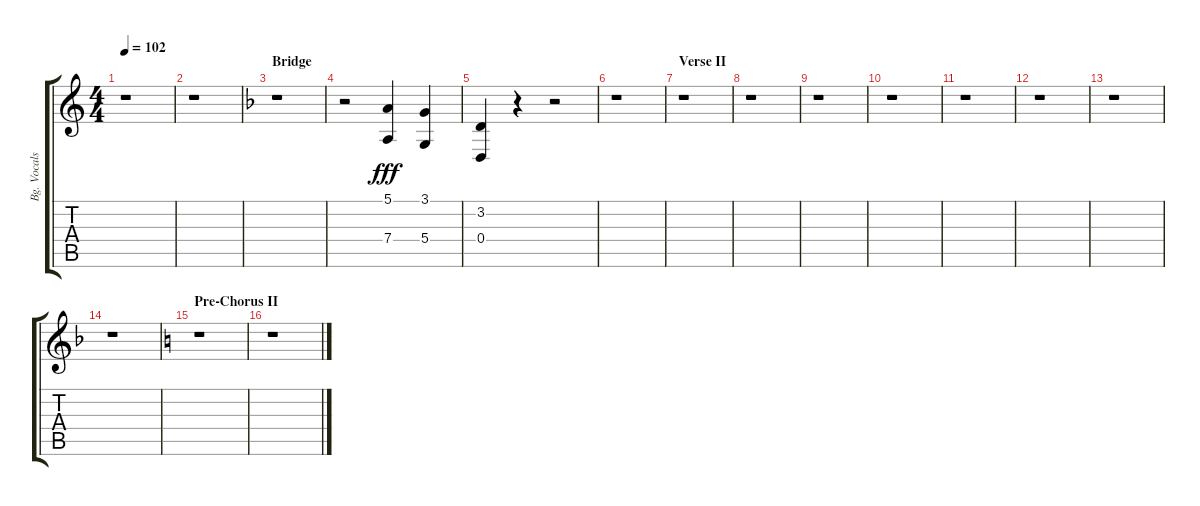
\track ("Bg. Vocals" "Bg. Vocals") {instrument choiraahs}
\staff {score tabs}
\tuning (E4 B3 G3 D3 A2 E2) {hide}
\ts (4 4)
\tempo 102
\clef g2
\ks c
r.1{dy fff} |
r.1 |
\section ("" "Bridge")
\ks f
r.1 |
r.2 (5.1 7.4).4 (3.1 5.4).4 |
(3.2 0.4).4 r.4 r.2 |
r.1 |
\section ("" "Verse II")
r.1 |
r.1 |
r.1 |
r.1 |
r.1 |
r.1 |
r.1 |
r.1 |
\section ("" "Pre-Chorus II")
\ks c
r.1 |
r.1
